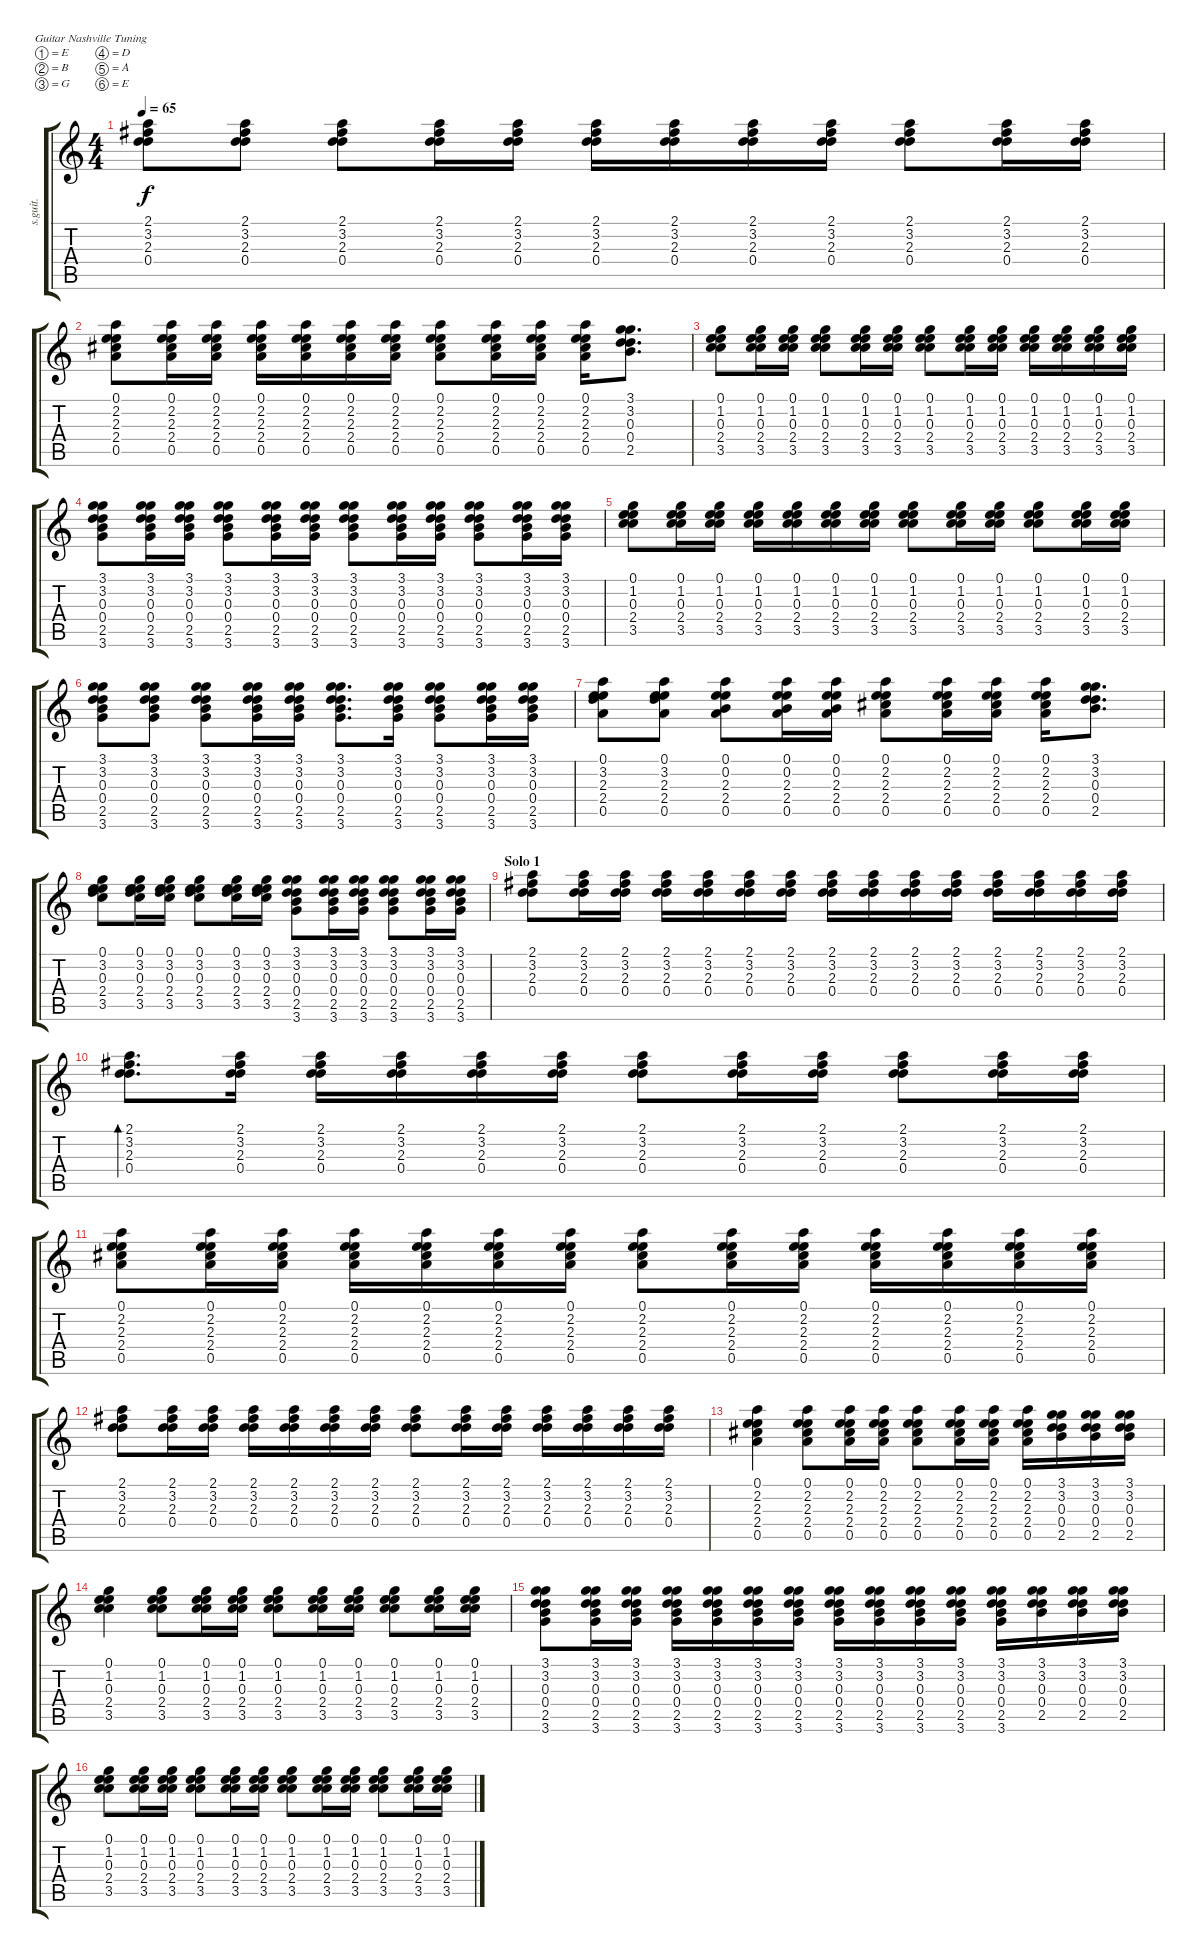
\defaultSystemsLayout 4
\bracketExtendMode groupsimilarinstruments
\otherSystemsTrackNameOrientation horizontal
\track ("High-Strung Acoustic" "s.guit.") {instrument acousticguitarsteel}
\staff {score tabs}
\tuning (E4 B3 G4 D4 A3 E3)
\ts (4 4)
\tempo 65
\clef g2
\ks c
(2.1{acc #} 3.2 2.3 0.4).8{dy f beam Down} (2.1{acc #} 3.2 2.3 0.4).8{beam Down} (2.1{acc #} 3.2 2.3 0.4).8{beam Down} (2.1{acc #} 3.2 2.3 0.4).16{beam Down} (2.1{acc #} 3.2 2.3 0.4).16{beam Down} (2.1{acc #} 3.2 2.3 0.4).16{beam Down} (2.1{acc #} 3.2 2.3 0.4).16{beam Down} (2.1{acc #} 3.2 2.3 0.4).16{beam Down} (2.1{acc #} 3.2 2.3 0.4).16{beam Down} (2.1{acc #} 3.2 2.3 0.4).8{beam Down} (2.1{acc #} 3.2 2.3 0.4).16{beam Down} (2.1{acc #} 3.2 2.3 0.4).16{beam Down} |
(0.1 2.2{acc #} 2.3 2.4 0.5).8{beam Down} (0.1 2.2{acc #} 2.3 2.4 0.5).16{beam Down} (0.1 2.2{acc #} 2.3 2.4 0.5).16{beam Down} (0.1 2.2{acc #} 2.3 2.4 0.5).16{beam Down} (0.1 2.2{acc #} 2.3 2.4 0.5).16{beam Down} (0.1 2.2{acc #} 2.3 2.4 0.5).16{beam Down} (0.1 2.2{acc #} 2.3 2.4 0.5).16{beam Down} (0.1 2.2{acc #} 2.3 2.4 0.5).8{beam Down} (0.1 2.2{acc #} 2.3 2.4 0.5).16{beam Down} (0.1 2.2{acc #} 2.3 2.4 0.5).16{beam Down} (0.1 2.2{acc #} 2.3 2.4 0.5).16{beam Down} (3.1 3.2 0.3 0.4 2.5).8{d beam Down} |
(0.1 1.2 0.3 2.4 3.5).8{beam Down} (0.1 1.2 0.3 2.4 3.5).16{beam Down} (0.1 1.2 0.3 2.4 3.5).16{beam Down} (0.1 1.2 0.3 2.4 3.5).8{beam Down} (0.1 1.2 0.3 2.4 3.5).16{beam Down} (0.1 1.2 0.3 2.4 3.5).16{beam Down} (0.1 1.2 0.3 2.4 3.5).8{beam Down} (0.1 1.2 0.3 2.4 3.5).16{beam Down} (0.1 1.2 0.3 2.4 3.5).16{beam Down} (0.1 1.2 0.3 2.4 3.5).16{beam Down} (0.1 1.2 0.3 2.4 3.5).16{beam Down} (0.1 1.2 0.3 2.4 3.5).16{beam Down} (0.1 1.2 0.3 2.4 3.5).16{beam Down} |
(3.1 3.2 0.3 0.4 2.5 3.6).8{beam Down} (3.1 3.2 0.3 0.4 2.5 3.6).16{beam Down} (3.1 3.2 0.3 0.4 2.5 3.6).16{beam Down} (3.1 3.2 0.3 0.4 2.5 3.6).8{beam Down} (3.1 3.2 0.3 0.4 2.5 3.6).16{beam Down} (3.1 3.2 0.3 0.4 2.5 3.6).16{beam Down} (3.1 3.2 0.3 0.4 2.5 3.6).8{beam Down} (3.1 3.2 0.3 0.4 2.5 3.6).16{beam Down} (3.1 3.2 0.3 0.4 2.5 3.6).16{beam Down} (3.1 3.2 0.3 0.4 2.5 3.6).8{beam Down} (3.1 3.2 0.3 0.4 2.5 3.6).16{beam Down} (3.1 3.2 0.3 0.4 2.5 3.6).16{beam Down} |
(0.1 1.2 0.3 2.4 3.5).8{beam Down} (0.1 1.2 0.3 2.4 3.5).16{beam Down} (0.1 1.2 0.3 2.4 3.5).16{beam Down} (0.1 1.2 0.3 2.4 3.5).16{beam Down} (0.1 1.2 0.3 2.4 3.5).16{beam Down} (0.1 1.2 0.3 2.4 3.5).16{beam Down} (0.1 1.2 0.3 2.4 3.5).16{beam Down} (0.1 1.2 0.3 2.4 3.5).8{beam Down} (0.1 1.2 0.3 2.4 3.5).16{beam Down} (0.1 1.2 0.3 2.4 3.5).16{beam Down} (0.1 1.2 0.3 2.4 3.5).8{beam Down} (0.1 1.2 0.3 2.4 3.5).16{beam Down} (0.1 1.2 0.3 2.4 3.5).16{beam Down} |
(3.1 3.2 0.3 0.4 2.5 3.6).8{beam Down} (3.1 3.2 0.3 0.4 2.5 3.6).8{beam Down} (3.1 3.2 0.3 0.4 2.5 3.6).8{beam Down} (3.1 3.2 0.3 0.4 2.5 3.6).16{beam Down} (3.1 3.2 0.3 0.4 2.5 3.6).16{beam Down} (3.1 3.2 0.3 0.4 2.5 3.6).8{d beam Down} (3.1 3.2 0.3 0.4 2.5 3.6).16{beam Down} (3.1 3.2 0.3 0.4 2.5 3.6).8{beam Down} (3.1 3.2 0.3 0.4 2.5 3.6).16{beam Down} (3.1 3.2 0.3 0.4 2.5 3.6).16{beam Down} |
(0.1 3.2 2.3 2.4 0.5).8{beam Down} (0.1 3.2 2.3 2.4 0.5).8{beam Down} (0.1 0.2 2.3 2.4 0.5).8{beam Down} (0.1 0.2 2.3 2.4 0.5).16{beam Down} (0.1 0.2 2.3 2.4 0.5).16{beam Down} (0.1 2.2{acc #} 2.3 2.4 0.5).8{beam Down} (0.1 2.2{acc #} 2.3 2.4 0.5).16{beam Down} (0.1 2.2{acc #} 2.3 2.4 0.5).16{beam Down} (0.1 2.2{acc #} 2.3 2.4 0.5).16{beam Down} (3.1 3.2 0.3 0.4 2.5).8{d beam Down} |
(0.1 3.2 0.3 2.4 3.5).8{beam Down} (0.1 3.2 0.3 2.4 3.5).16{beam Down} (0.1 3.2 0.3 2.4 3.5).16{beam Down} (0.1 3.2 0.3 2.4 3.5).8{beam Down} (0.1 3.2 0.3 2.4 3.5).16{beam Down} (0.1 3.2 0.3 2.4 3.5).16{beam Down} (3.1 3.2 0.3 0.4 2.5 3.6).8{beam Down} (3.1 3.2 0.3 0.4 2.5 3.6).16{beam Down} (3.1 3.2 0.3 0.4 2.5 3.6).16{beam Down} (3.1 3.2 0.3 0.4 2.5 3.6).8{beam Down} (3.1 3.2 0.3 0.4 2.5 3.6).16{beam Down} (3.1 3.2 0.3 0.4 2.5 3.6).16{beam Down} |
\section ("" "Solo 1")
(2.1{acc #} 3.2 2.3 0.4).8{beam Down} (2.1{acc #} 3.2 2.3 0.4).16{beam Down} (2.1{acc #} 3.2 2.3 0.4).16{beam Down} (2.1{acc #} 3.2 2.3 0.4).16{beam Down} (2.1{acc #} 3.2 2.3 0.4).16{beam Down} (2.1{acc #} 3.2 2.3 0.4).16{beam Down} (2.1{acc #} 3.2 2.3 0.4).16{beam Down} (2.1{acc #} 3.2 2.3 0.4).16{beam Down} (2.1{acc #} 3.2 2.3 0.4).16{beam Down} (2.1{acc #} 3.2 2.3 0.4).16{beam Down} (2.1{acc #} 3.2 2.3 0.4).16{beam Down} (2.1{acc #} 3.2 2.3 0.4).16{beam Down} (2.1{acc #} 3.2 2.3 0.4).16{beam Down} (2.1{acc #} 3.2 2.3 0.4).16{beam Down} (2.1{acc #} 3.2 2.3 0.4).16{beam Down} |
(2.1{acc #} 3.2 2.3 0.4).8{d bd 60 beam Down} (2.1{acc #} 3.2 2.3 0.4).16{beam Down} (2.1{acc #} 3.2 2.3 0.4).16{beam Down} (2.1{acc #} 3.2 2.3 0.4).16{beam Down} (2.1{acc #} 3.2 2.3 0.4).16{beam Down} (2.1{acc #} 3.2 2.3 0.4).16{beam Down} (2.1{acc #} 3.2 2.3 0.4).8{beam Down} (2.1{acc #} 3.2 2.3 0.4).16{beam Down} (2.1{acc #} 3.2 2.3 0.4).16{beam Down} (2.1{acc #} 3.2 2.3 0.4).8{beam Down} (2.1{acc #} 3.2 2.3 0.4).16{beam Down} (2.1{acc #} 3.2 2.3 0.4).16{beam Down} |
(0.1 2.2{acc #} 2.3 2.4 0.5).8{beam Down} (0.1 2.2{acc #} 2.3 2.4 0.5).16{beam Down} (0.1 2.2{acc #} 2.3 2.4 0.5).16{beam Down} (0.1 2.2{acc #} 2.3 2.4 0.5).16{beam Down} (0.1 2.2{acc #} 2.3 2.4 0.5).16{beam Down} (0.1 2.2{acc #} 2.3 2.4 0.5).16{beam Down} (0.1 2.2{acc #} 2.3 2.4 0.5).16{beam Down} (0.1 2.2{acc #} 2.3 2.4 0.5).8{beam Down} (0.1 2.2{acc #} 2.3 2.4 0.5).16{beam Down} (0.1 2.2{acc #} 2.3 2.4 0.5).16{beam Down} (0.1 2.2{acc #} 2.3 2.4 0.5).16{beam Down} (0.1 2.2{acc #} 2.3 2.4 0.5).16{beam Down} (0.1 2.2{acc #} 2.3 2.4 0.5).16{beam Down} (0.1 2.2{acc #} 2.3 2.4 0.5).16{beam Down} |
(2.1{acc #} 3.2 2.3 0.4).8{beam Down} (2.1{acc #} 3.2 2.3 0.4).16{beam Down} (2.1{acc #} 3.2 2.3 0.4).16{beam Down} (2.1{acc #} 3.2 2.3 0.4).16{beam Down} (2.1{acc #} 3.2 2.3 0.4).16{beam Down} (2.1{acc #} 3.2 2.3 0.4).16{beam Down} (2.1{acc #} 3.2 2.3 0.4).16{beam Down} (2.1{acc #} 3.2 2.3 0.4).8{beam Down} (2.1{acc #} 3.2 2.3 0.4).16{beam Down} (2.1{acc #} 3.2 2.3 0.4).16{beam Down} (2.1{acc #} 3.2 2.3 0.4).16{beam Down} (2.1{acc #} 3.2 2.3 0.4).16{beam Down} (2.1{acc #} 3.2 2.3 0.4).16{beam Down} (2.1{acc #} 3.2 2.3 0.4).16{beam Down} |
(0.1 2.2{acc #} 2.3 2.4 0.5).4{beam Down} (0.1 2.2{acc #} 2.3 2.4 0.5).8{beam Down} (0.1 2.2{acc #} 2.3 2.4 0.5).16{beam Down} (0.1 2.2{acc #} 2.3 2.4 0.5).16{beam Down} (0.1 2.2{acc #} 2.3 2.4 0.5).8{beam Down} (0.1 2.2{acc #} 2.3 2.4 0.5).16{beam Down} (0.1 2.2{acc #} 2.3 2.4 0.5).16{beam Down} (0.1 2.2{acc #} 2.3 2.4 0.5).16{beam Down} (3.1 3.2 0.3 0.4 2.5).16{beam Down} (3.1 3.2 0.3 0.4 2.5).16{beam Down} (3.1 3.2 0.3 0.4 2.5).16{beam Down} |
(0.1 1.2 0.3 2.4 3.5).4{beam Down} (0.1 1.2 0.3 2.4 3.5).8{beam Down} (0.1 1.2 0.3 2.4 3.5).16{beam Down} (0.1 1.2 0.3 2.4 3.5).16{beam Down} (0.1 1.2 0.3 2.4 3.5).8{beam Down} (0.1 1.2 0.3 2.4 3.5).16{beam Down} (0.1 1.2 0.3 2.4 3.5).16{beam Down} (0.1 1.2 0.3 2.4 3.5).8{beam Down} (0.1 1.2 0.3 2.4 3.5).16{beam Down} (0.1 1.2 0.3 2.4 3.5).16{beam Down} |
(3.1 3.2 0.3 0.4 2.5 3.6).8{beam Down} (3.1 3.2 0.3 0.4 2.5 3.6).16{beam Down} (3.1 3.2 0.3 0.4 2.5 3.6).16{beam Down} (3.1 3.2 0.3 0.4 2.5 3.6).16{beam Down} (3.1 3.2 0.3 0.4 2.5 3.6).16{beam Down} (3.1 3.2 0.3 0.4 2.5 3.6).16{beam Down} (3.1 3.2 0.3 0.4 2.5 3.6).16{beam Down} (3.1 3.2 0.3 0.4 2.5 3.6).16{beam Down} (3.1 3.2 0.3 0.4 2.5 3.6).16{beam Down} (3.1 3.2 0.3 0.4 2.5 3.6).16{beam Down} (3.1 3.2 0.3 0.4 2.5 3.6).16{beam Down} (3.1 3.2 0.3 0.4 2.5 3.6).16{beam Down} (3.1 3.2 0.3 0.4 2.5).16{beam Down} (3.1 3.2 0.3 0.4 2.5).16{beam Down} (3.1 3.2 0.3 0.4 2.5).16{beam Down} |
(0.1 1.2 0.3 2.4 3.5).8{beam Down} (0.1 1.2 0.3 2.4 3.5).16{beam Down} (0.1 1.2 0.3 2.4 3.5).16{beam Down} (0.1 1.2 0.3 2.4 3.5).8{beam Down} (0.1 1.2 0.3 2.4 3.5).16{beam Down} (0.1 1.2 0.3 2.4 3.5).16{beam Down} (0.1 1.2 0.3 2.4 3.5).8{beam Down} (0.1 1.2 0.3 2.4 3.5).16{beam Down} (0.1 1.2 0.3 2.4 3.5).16{beam Down} (0.1 1.2 0.3 2.4 3.5).8{beam Down} (0.1 1.2 0.3 2.4 3.5).16{beam Down} (0.1 1.2 0.3 2.4 3.5).16{beam Down}
